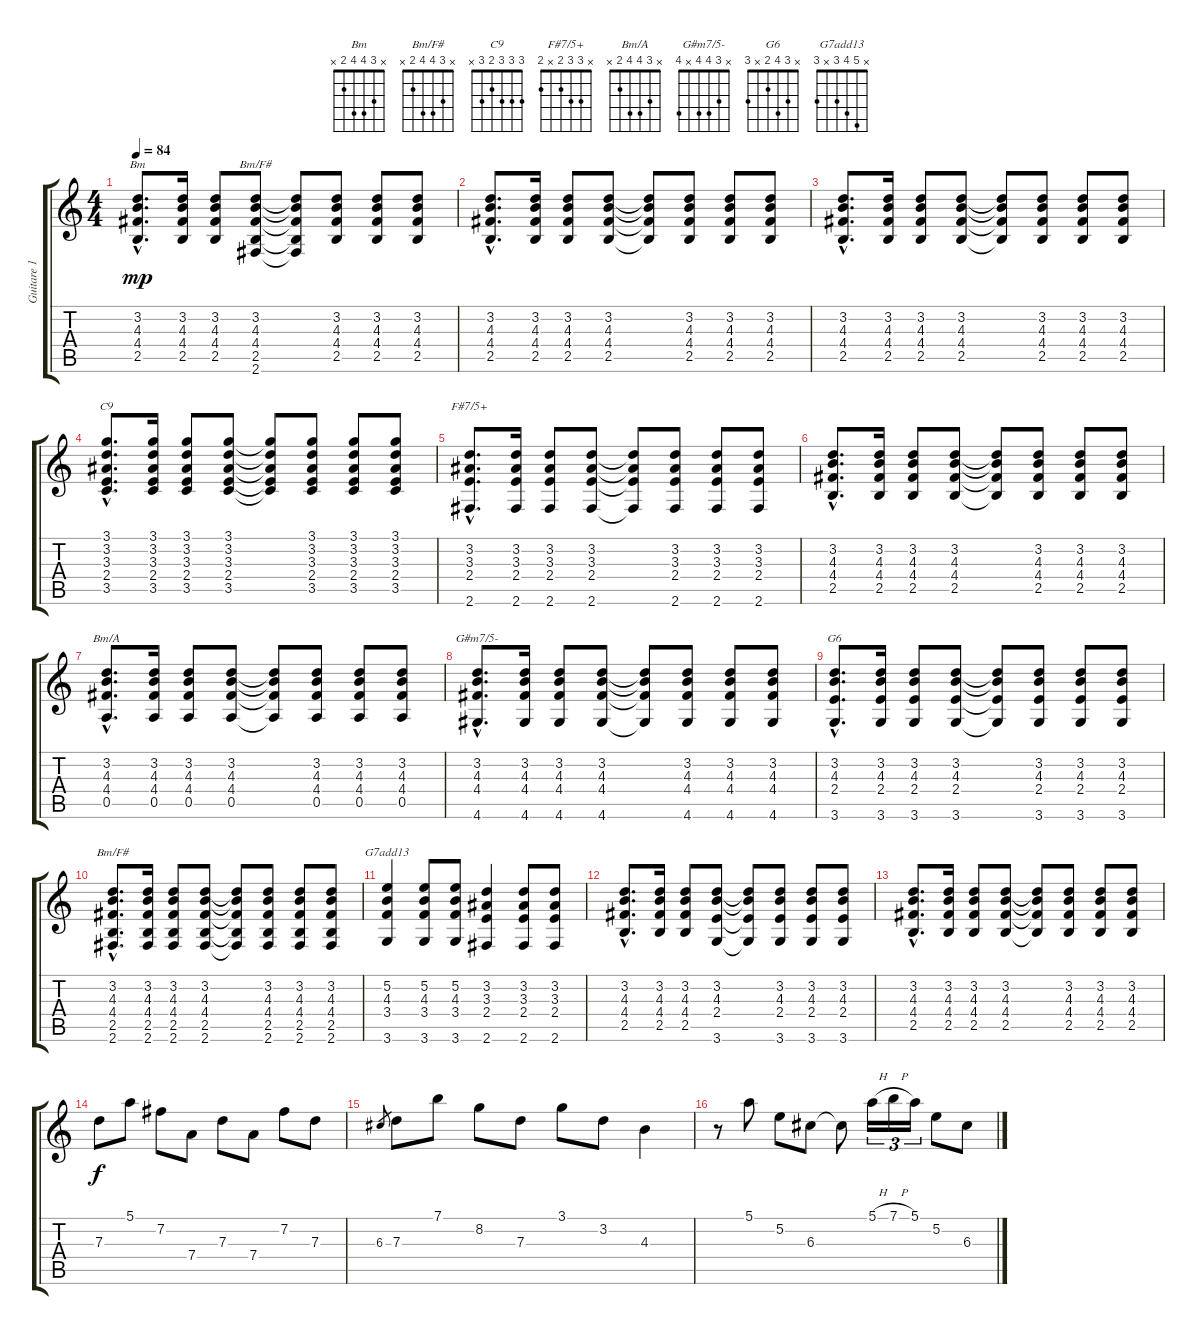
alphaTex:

\track ("Guitare 1" "Guitare 1") {instrument electricguitarjazz}
\staff {score tabs}
\tuning (E4 B3 G3 D3 A2 E2) {hide}
\chord ("Bm" x 3 4 4 2 x)
\chord ("Bm/F#" x 3 4 4 2 2)
\chord ("C9" 3 3 3 2 3 x)
\chord ("F#7/5+" x 3 3 2 x 2)
\chord ("Bm/A" x 3 4 4 2 x)
\chord ("G#m7/5-" x 3 4 4 x 4)
\chord ("G6" x 3 4 2 x 3)
\chord ("Bm/F#" x 3 4 4 2 x)
\chord ("G7add13" x 5 4 3 x 3)
\ts (4 4)
\tempo 84
\clef g2
\ks c
(3.2{hac} 4.3{hac} 4.4{hac} 2.5{hac}).8{d ch "Bm" dy mp} (3.2 4.3 4.4 2.5).16 (3.2 4.3 4.4 2.5).8 (3.2 4.3 4.4 2.5 2.6).8{ch "Bm/F#"} (3.2{t} 4.3{t} 4.4{t} 2.5{t} 2.6{t}).8 (3.2 4.3 4.4 2.5).8 (3.2 4.3 4.4 2.5).8 (3.2 4.3 4.4 2.5).8 |
(3.2{hac} 4.3{hac} 4.4{hac} 2.5{hac}).8{d} (3.2 4.3 4.4 2.5).16 (3.2 4.3 4.4 2.5).8 (3.2 4.3 4.4 2.5).8 (3.2{t} 4.3{t} 4.4{t} 2.5{t}).8 (3.2 4.3 4.4 2.5).8 (3.2 4.3 4.4 2.5).8 (3.2 4.3 4.4 2.5).8 |
(3.2{hac} 4.3{hac} 4.4{hac} 2.5{hac}).8{d} (3.2 4.3 4.4 2.5).16 (3.2 4.3 4.4 2.5).8 (3.2 4.3 4.4 2.5).8 (3.2{t} 4.3{t} 4.4{t} 2.5{t}).8 (3.2 4.3 4.4 2.5).8 (3.2 4.3 4.4 2.5).8 (3.2 4.3 4.4 2.5).8 |
(3.1{hac} 3.2{hac} 3.3{hac} 2.4{hac} 3.5{hac}).8{d ch "C9"} (3.1 3.2 3.3 2.4 3.5).16 (3.1 3.2 3.3 2.4 3.5).8 (3.1 3.2 3.3 2.4 3.5).8 (3.1{t} 3.2{t} 3.3{t} 2.4{t} 3.5{t}).8 (3.1 3.2 3.3 2.4 3.5).8 (3.1 3.2 3.3 2.4 3.5).8 (3.1 3.2 3.3 2.4 3.5).8 |
(3.2{hac} 3.3{hac} 2.4{hac} 2.6{hac}).8{d ch "F#7/5+"} (3.2 3.3 2.4 2.6).16 (3.2 3.3 2.4 2.6).8 (3.2 3.3 2.4 2.6).8 (3.2{t} 3.3{t} 2.4{t} 2.6{t}).8 (3.2 3.3 2.4 2.6).8 (3.2 3.3 2.4 2.6).8 (3.2 3.3 2.4 2.6).8 |
(3.2{hac} 4.3{hac} 4.4{hac} 2.5{hac}).8{d} (3.2 4.3 4.4 2.5).16 (3.2 4.3 4.4 2.5).8 (3.2 4.3 4.4 2.5).8 (3.2{t} 4.3{t} 4.4{t} 2.5{t}).8 (3.2 4.3 4.4 2.5).8 (3.2 4.3 4.4 2.5).8 (3.2 4.3 4.4 2.5).8 |
(3.2{hac} 4.3{hac} 4.4{hac} 0.5{hac}).8{d ch "Bm/A"} (3.2 4.3 4.4 0.5).16 (3.2 4.3 4.4 0.5).8 (3.2 4.3 4.4 0.5).8 (3.2{t} 4.3{t} 4.4{t} 0.5{t}).8 (3.2 4.3 4.4 0.5).8 (3.2 4.3 4.4 0.5).8 (3.2 4.3 4.4 0.5).8 |
(3.2{hac} 4.3{hac} 4.4{hac} 4.6{hac}).8{d ch "G#m7/5-"} (3.2 4.3 4.4 4.6).16 (3.2 4.3 4.4 4.6).8 (3.2 4.3 4.4 4.6).8 (3.2{t} 4.3{t} 4.4{t} 4.6{t}).8 (3.2 4.3 4.4 4.6).8 (3.2 4.3 4.4 4.6).8 (3.2 4.3 4.4 4.6).8 |
(3.2{hac} 4.3{hac} 2.4{hac} 3.6{hac}).8{d ch "G6"} (3.2 4.3 2.4 3.6).16 (3.2 4.3 2.4 3.6).8 (3.2 4.3 2.4 3.6).8 (3.2{t} 4.3{t} 2.4{t} 3.6{t}).8 (3.2 4.3 2.4 3.6).8 (3.2 4.3 2.4 3.6).8 (3.2 4.3 2.4 3.6).8 |
(3.2{hac} 4.3{hac} 4.4{hac} 2.5{hac} 2.6{hac}).8{d ch "Bm/F#"} (3.2 4.3 4.4 2.5 2.6).16 (3.2 4.3 4.4 2.5 2.6).8 (3.2 4.3 4.4 2.5 2.6).8 (3.2{t} 4.3{t} 4.4{t} 2.5{t} 2.6{t}).8 (3.2 4.3 4.4 2.5 2.6).8 (3.2 4.3 4.4 2.5 2.6).8 (3.2 4.3 4.4 2.5 2.6).8 |
(5.2 4.3 3.4 3.6).4{ch "G7add13"} (5.2 4.3 3.4 3.6).8 (5.2 4.3 3.4 3.6).8 (3.2 3.3 2.4 2.6).4 (3.2 3.3 2.4 2.6).8 (3.2 3.3 2.4 2.6).8 |
(3.2{hac} 4.3{hac} 4.4{hac} 2.5{hac}).8{d} (3.2 4.3 4.4 2.5).16 (3.2 4.3 4.4 2.5).8 (3.2 4.3 2.4 3.6).8 (3.2{t} 4.3{t} 2.4{t} 3.6{t}).8 (3.2 4.3 2.4 3.6).8 (3.2 4.3 2.4 3.6).8 (3.2 4.3 2.4 3.6).8 |
(3.2{hac} 4.3{hac} 4.4{hac} 2.5{hac}).8{d} (3.2 4.3 4.4 2.5).16 (3.2 4.3 4.4 2.5).8 (3.2 4.3 4.4 2.5).8 (3.2{t} 4.3{t} 4.4{t} 2.5{t}).8 (3.2 4.3 4.4 2.5).8 (3.2 4.3 4.4 2.5).8 (3.2 4.3 4.4 2.5).8 |
7.3.8{dy f} 5.1.8 7.2.8 7.4.8 7.3.8 7.4.8 7.2.8 7.3.8 |
6.3.8{gr} 7.3.8 7.1.8 8.2.8 7.3.8 3.1.8 3.2.8 4.3.4 |
r.8 5.1.8 5.2.8 6.3.8 6.3{t}.8 5.1{h}.16{tu (3 2)} 7.1{h}.16{tu (3 2)} 5.1.16{tu (3 2)} 5.2.8 6.3.8
